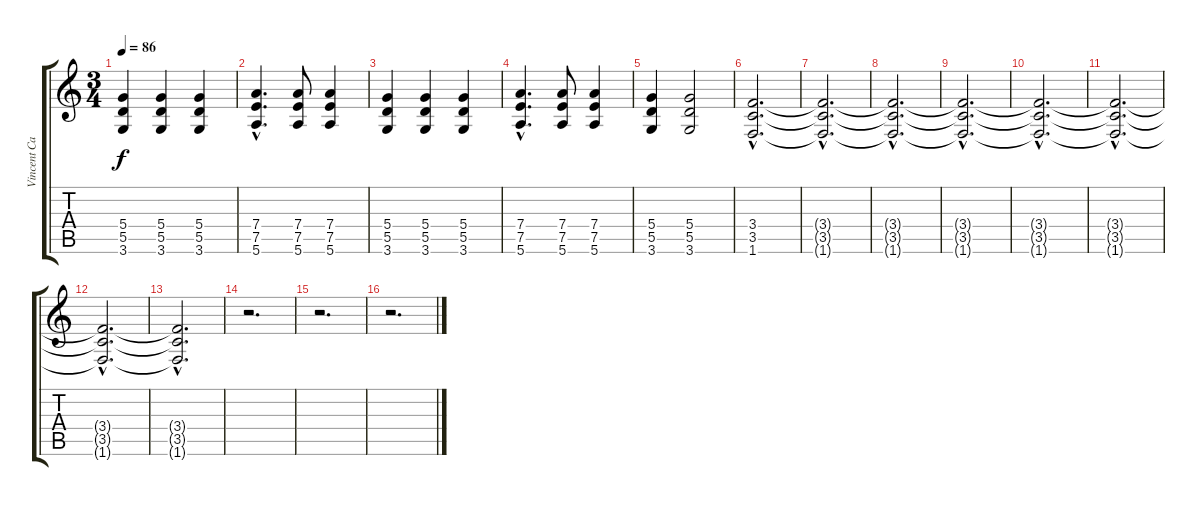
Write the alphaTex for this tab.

\track ("Vincent Cavanagh (Electric Guitar 2) " "Vincent Ca") {instrument distortionguitar}
\staff {score tabs}
\tuning (E4 B3 G3 D3 A2 E2) {hide}
\ts (3 4)
\tempo 86
\clef g2
\ks c
(5.4 5.5 3.6).4{dy f} (5.4 5.5 3.6).4 (5.4 5.5 3.6).4 |
(7.4{hac} 7.5{hac} 5.6{hac}).4{d} (7.4 7.5 5.6).8 (7.4 7.5 5.6).4 |
(5.4 5.5 3.6).4 (5.4 5.5 3.6).4 (5.4 5.5 3.6).4 |
(7.4{hac} 7.5{hac} 5.6{hac}).4{d} (7.4 7.5 5.6).8 (7.4 7.5 5.6).4 |
(5.4 5.5 3.6).4 (5.4 5.5 3.6).2 |
(3.4{hac} 3.5{hac} 1.6{hac}).2{d} |
(3.4{hac t} 3.5{hac t} 1.6{hac t}).2{d} |
(3.4{hac t} 3.5{hac t} 1.6{hac t}).2{d} |
(3.4{hac t} 3.5{hac t} 1.6{hac t}).2{d} |
(3.4{hac t} 3.5{hac t} 1.6{hac t}).2{d} |
(3.4{hac t} 3.5{hac t} 1.6{hac t}).2{d volume 0} |
(3.4{hac t} 3.5{hac t} 1.6{hac t}).2{d} |
(3.4{hac t} 3.5{hac t} 1.6{hac t}).2{d} |
r.2{d} |
r.2{d} |
r.2{d}
